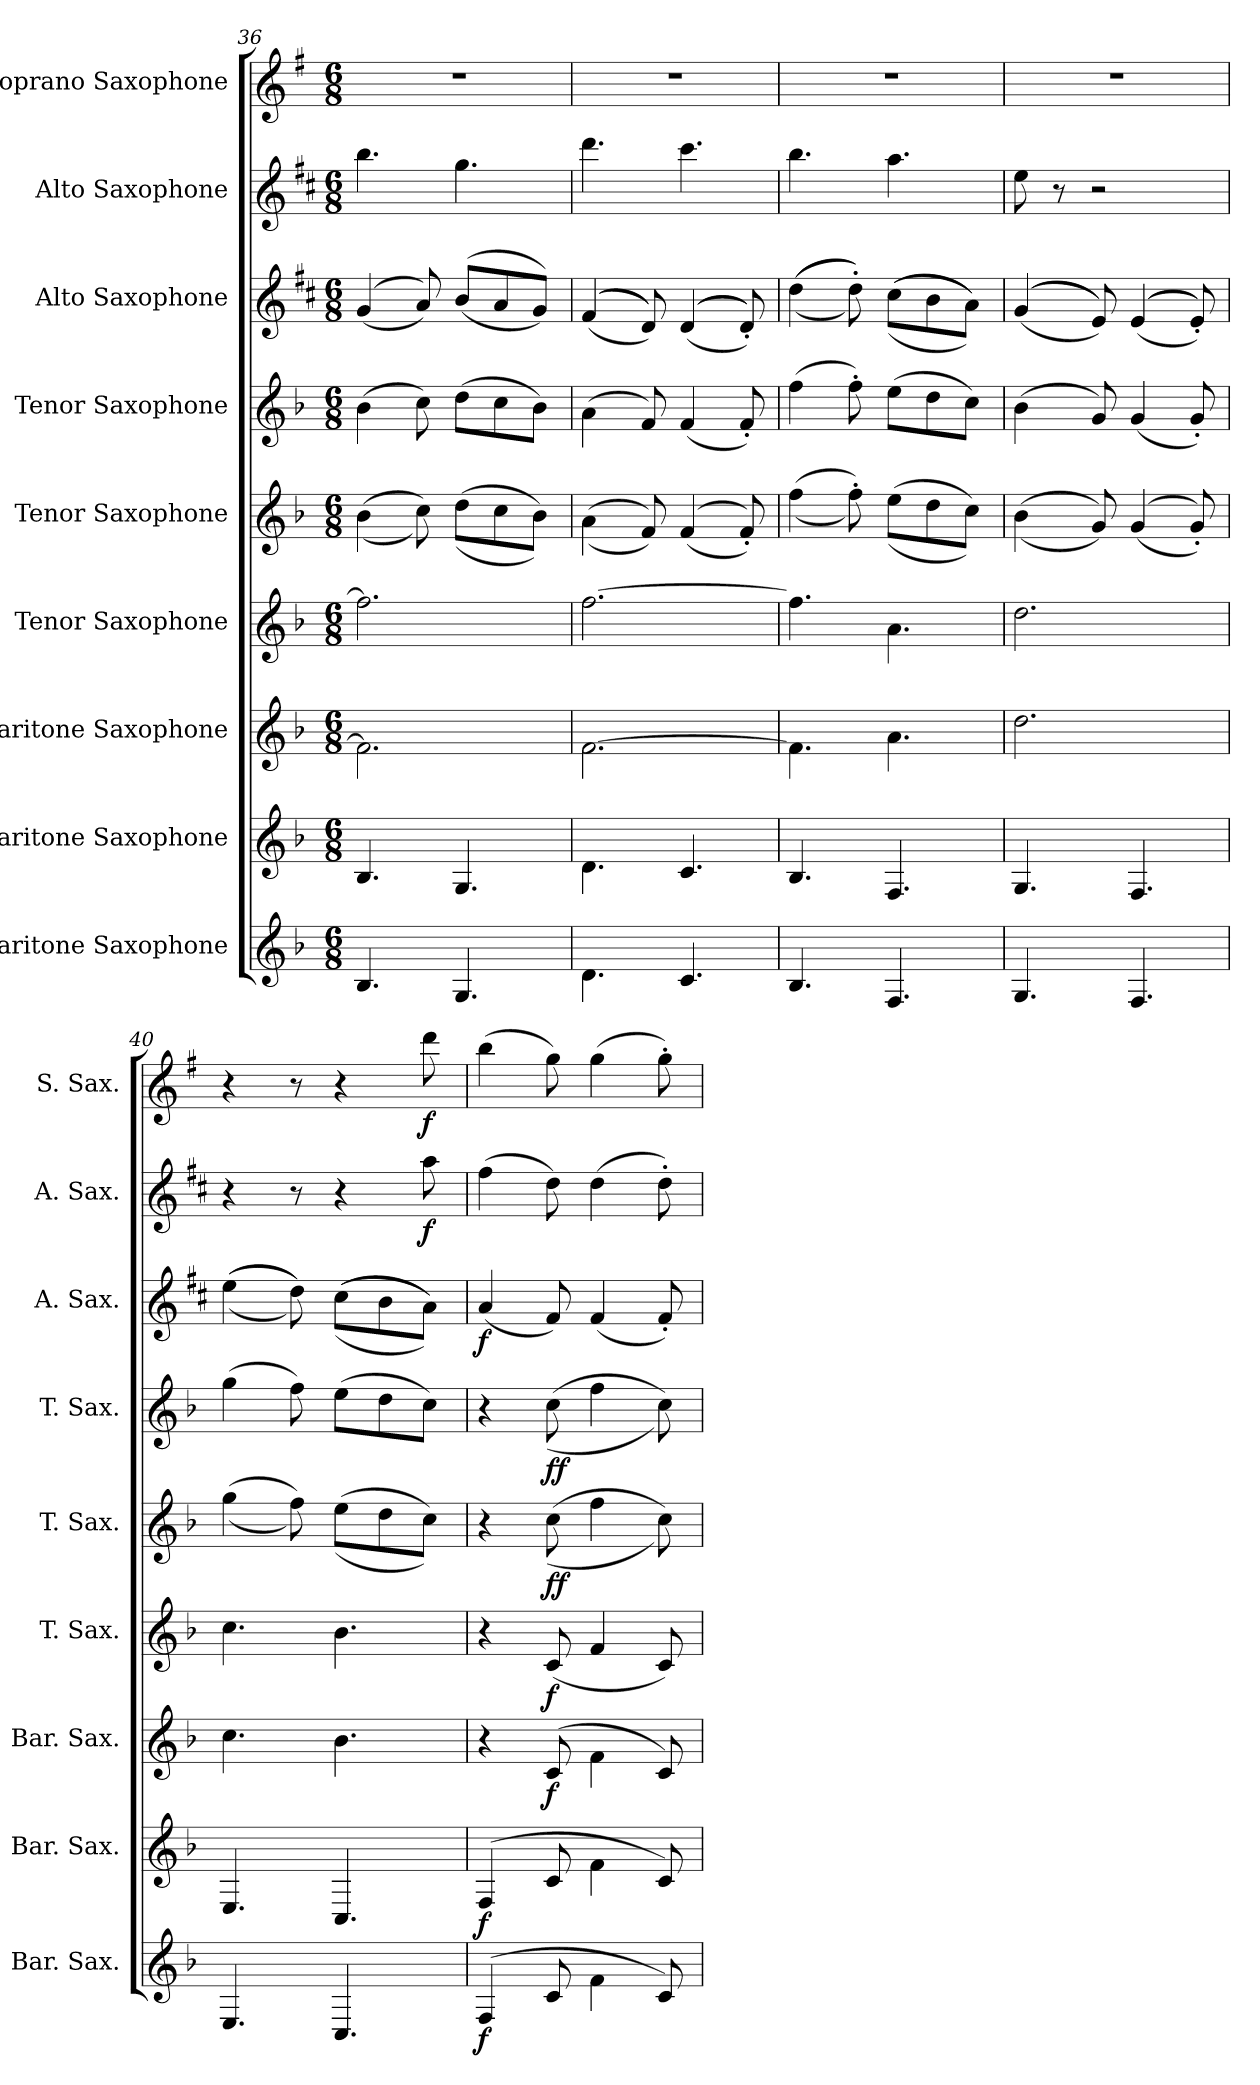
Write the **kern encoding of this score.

**kern	**dynam	**kern	**dynam	**kern	**dynam	**kern	**dynam	**kern	**dynam	**kern	**dynam	**kern	**dynam	**kern	**dynam	**kern	**dynam
*part9	*part9	*part8	*part8	*part7	*part7	*part6	*part6	*part5	*part5	*part4	*part4	*part3	*part3	*part2	*part2	*part1	*part1
*staff9	*staff9	*staff8	*staff8	*staff7	*staff7	*staff6	*staff6	*staff5	*staff5	*staff4	*staff4	*staff3	*staff3	*staff2	*staff2	*staff1	*staff1
*I"Baritone Saxophone	*	*I"Baritone Saxophone	*	*I"Baritone Saxophone	*	*I"Tenor Saxophone	*	*I"Tenor Saxophone	*	*I"Tenor Saxophone	*	*I"Alto Saxophone	*	*I"Alto Saxophone	*	*I"Soprano Saxophone	*
*I'Bar. Sax.	*	*I'Bar. Sax.	*	*I'Bar. Sax.	*	*I'T. Sax.	*	*I'T. Sax.	*	*I'T. Sax.	*	*I'A. Sax.	*	*I'A. Sax.	*	*I'S. Sax.	*
*clefG2	*	*clefG2	*	*clefG2	*	*clefG2	*	*clefG2	*	*clefG2	*	*clefG2	*	*clefG2	*	*clefG2	*
*ITrd12c21	*	*ITrd12c21	*	*ITrd12c21	*	*ITrd8c14	*	*ITrd8c14	*	*ITrd8c14	*	*ITrd5c9	*	*ITrd5c9	*	*ITrd1c2	*
*k[b-]	*	*k[b-]	*	*k[b-]	*	*k[b-]	*	*k[b-]	*	*k[b-]	*	*k[b-]	*	*k[b-]	*	*k[b-]	*
*M6/8	*	*M6/8	*	*M6/8	*	*M6/8	*	*M6/8	*	*M6/8	*	*M6/8	*	*M6/8	*	*M6/8	*
=36	=36	=36	=36	=36	=36	=36	=36	=36	=36	=36	=36	=36	=36	=36	=36	=36	=36
4.BB-/	.	4.BB-/	.	2.F\]	.	2.f\]	.	((4B-\	.	(4B-\	.	((4B-/	.	4.dd\	.	2.r	.
.	.	.	.	.	.	.	.	8c\))	.	8c\)	.	8c/))	.	.	.	.	.
4.GG/	.	4.GG/	.	.	.	.	.	((8d\L	.	(8d\L	.	((8d/L	.	4.b-\	.	.	.
.	.	.	.	.	.	.	.	8c\	.	8c\	.	8c/	.	.	.	.	.
.	.	.	.	.	.	.	.	8B-\J))	.	8B-\J)	.	8B-/J))	.	.	.	.	.
=37	=37	=37	=37	=37	=37	=37	=37	=37	=37	=37	=37	=37	=37	=37	=37	=37	=37
4.D\	.	4.D\	.	[2.F\	.	[2.f\	.	((4A\	.	(4A\	.	(((4A/	.	4.ff\	.	2.r	.
.	.	.	.	.	.	.	.	8F/))	.	8F/)	.	8F/)))	.	.	.	.	.
4.C/	.	4.C/	.	.	.	.	.	((4F/	.	(4F/	.	(((4F/	.	4.ee\	.	.	.
.	.	.	.	.	.	.	.	8F'/))	.	8F'/)	.	8F'/)))	.	.	.	.	.
!!LO:PB:g=z
=38	=38	=38	=38	=38	=38	=38	=38	=38	=38	=38	=38	=38	=38	=38	=38	=38	=38
4.BB-/	.	4.BB-/	.	4.F\]	.	4.f\]	.	((4f\	.	(4f\	.	(((4f\	.	4.dd\	.	2.r	.
.	.	.	.	.	.	.	.	8f'\))	.	8f'\)	.	8f'\)))	.	.	.	.	.
4.FF/	.	4.FF/	.	4.A\	.	4.A\	.	((8e\L	.	(8e\L	.	(((8e\L	.	4.cc\	.	.	.
.	.	.	.	.	.	.	.	8d\	.	8d\	.	8d\	.	.	.	.	.
.	.	.	.	.	.	.	.	8c\J))	.	8c\J)	.	8c\J)))	.	.	.	.	.
=39	=39	=39	=39	=39	=39	=39	=39	=39	=39	=39	=39	=39	=39	=39	=39	=39	=39
4.GG/	.	4.GG/	.	2.d\	.	2.d\	.	((4B-\	.	(4B-\	.	(((4B-/	.	8g\	.	2.r	.
.	.	.	.	.	.	.	.	.	.	.	.	.	.	8r	.	.	.
.	.	.	.	.	.	.	.	8G/))	.	8G/)	.	8G/)))	.	2r	.	.	.
4.FF/	.	4.FF/	.	.	.	.	.	((4G/	.	(4G/	.	(((4G/	.	.	.	.	.
.	.	.	.	.	.	.	.	8G'/))	.	8G'/)	.	8G'/)))	.	.	.	.	.
=40	=40	=40	=40	=40	=40	=40	=40	=40	=40	=40	=40	=40	=40	=40	=40	=40	=40
4.EE/	.	4.EE/	.	4.c\	.	4.c\	.	((4g\	.	(4g\	.	(((4g\	.	4r	.	4r	.
.	.	.	.	.	.	.	.	8f\))	.	8f\)	.	8f\)))	.	8r	.	8r	.
4.CC/	.	4.CC/	.	4.B-\	.	4.B-\	.	((8e\L	.	(8e\L	.	(((8e\L	.	4r	.	4r	.
.	.	.	.	.	.	.	.	8d\	.	8d\	.	8d\	.	.	.	.	.
!	!	!	!	!	!	!	!	!	!	!	!	!	!	!	!LO:DY:b	!	!LO:DY:b
.	.	.	.	.	.	.	.	8c\J))	.	8c\J)	.	8c\J)))	.	8cc\	f	8ccc\	f
=41	=41	=41	=41	=41	=41	=41	=41	=41	=41	=41	=41	=41	=41	=41	=41	=41	=41
!	!LO:DY:b	!	!LO:DY:b	!	!	!	!	!	!	!	!	!	!LO:DY:b	!	!	!	!
(4FF/	f	(4FF/	f	4r	.	4r	.	4r	.	4r	.	(4c/	f	(4a\	.	(4aa\	.
!	!	!	!	!	!LO:DY:b	!	!LO:DY:b	!	!LO:DY:b	!	!	!	!	!	!	!	!
!	!	!	!	!	!	!	!	!	!LO:DY:n=1:b	!	!LO:DY:b	!	!	!	!	!	!
!	!	!	!	!	!	!	!	!	!	!	!LO:DY:n=1:b	!	!	!	!	!	!
8C/	.	8C/	.	(8C/	f	(8C/	f	((8c\	f f	((8c\	f f	8A/)	.	8f\)	.	8ff\)	.
4F\	.	4F\	.	4F\	.	4F/	.	4f\	.	4f\	.	(4A/	.	(4f\	.	(4ff\	.
8C/)	.	8C/)	.	8C/)	.	8C/)	.	8c\))	.	8c\))	.	8A'/)	.	8f'\)	.	8ff'\)	.
=	=	=	=	=	=	=	=	=	=	=	=	=	=	=	=	=	=
*-	*-	*-	*-	*-	*-	*-	*-	*-	*-	*-	*-	*-	*-	*-	*-	*-	*-
